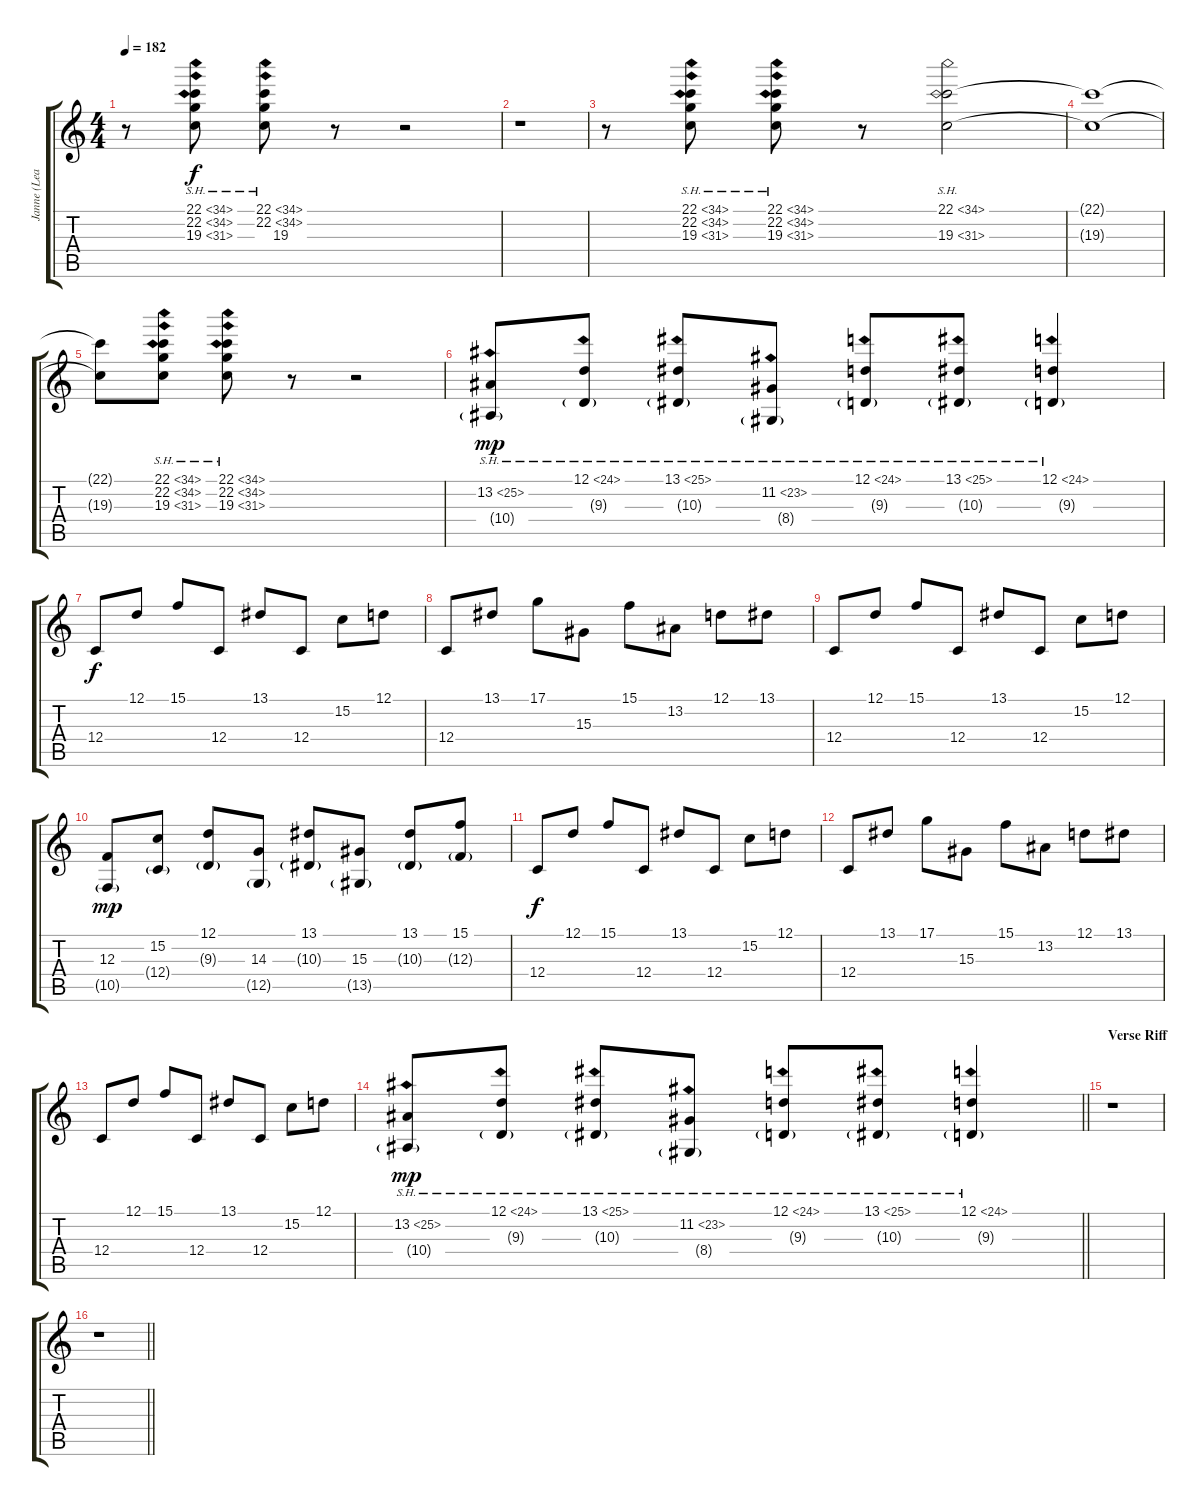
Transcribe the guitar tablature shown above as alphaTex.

\track ("Janne (Lead I)" "Janne (Lea") {instrument lead2sawtooth}
\staff {score tabs}
\tuning (D4 A3 F3 C3 G2 D2) {hide}
\ts (4 4)
\tempo 182
\clef g2
\ks c
r.8{dy f} (22.1{sh 12} 22.2{sh 12} 19.3{sh 12}).8{volume 11 balance 8 instrument stringensemble1} (22.1{sh 12} 22.2{sh 12} 19.3).8 r.8 r.2 |
r.1 |
r.8 (22.1{sh 12} 22.2{sh 12} 19.3{sh 12}).8 (22.1{sh 12} 22.2{sh 12} 19.3{sh 12}).8 r.8 (22.1{sh 12} 19.3{sh 12}).2{volume 9} |
(22.1{t} 19.3{t}).1 |
(22.1{t} 19.3{t}).8 (22.1{sh 12} 22.2{sh 12} 19.3{sh 12}).8{volume 11} (22.1{sh 12} 22.2{sh 12} 19.3{sh 12}).8 r.8 r.2 |
(13.2{sh 12} 10.4{g}).8{dy mp volume 13} (12.1{sh 12} 9.3{g}).8 (13.1{sh 12} 10.3{g}).8 (11.2{sh 12} 8.4{g}).8 (12.1{sh 12} 9.3{g}).8 (13.1{sh 12} 10.3{g}).8 (12.1{sh 12} 9.3{g}).4 |
12.4.8{dy f volume 10 instrument lead2sawtooth} 12.1.8 15.1.8 12.4.8 13.1.8 12.4.8 15.2.8 12.1.8 |
12.4.8 13.1.8 17.1.8 15.3.8 15.1.8 13.2.8 12.1.8 13.1.8 |
12.4.8 12.1.8 15.1.8 12.4.8 13.1.8 12.4.8 15.2.8 12.1.8 |
(12.3 10.5{g}).8{dy mp volume 13 instrument stringensemble1} (15.2 12.4{g}).8 (12.1 9.3{g}).8 (14.3 12.5{g}).8 (13.1 10.3{g}).8 (15.3 13.5{g}).8 (13.1 10.3{g}).8 (15.1 12.3{g}).8 |
12.4.8{dy f volume 10 instrument lead2sawtooth} 12.1.8 15.1.8 12.4.8 13.1.8 12.4.8 15.2.8 12.1.8 |
12.4.8 13.1.8 17.1.8 15.3.8 15.1.8 13.2.8 12.1.8 13.1.8 |
12.4.8 12.1.8 15.1.8 12.4.8 13.1.8 12.4.8 15.2.8 12.1.8 |
\barLineRight lightlight
(13.2{sh 12} 10.4{g}).8{dy mp volume 13 instrument stringensemble1} (12.1{sh 12} 9.3{g}).8 (13.1{sh 12} 10.3{g}).8 (11.2{sh 12} 8.4{g}).8 (12.1{sh 12} 9.3{g}).8 (13.1{sh 12} 10.3{g}).8 (12.1{sh 12} 9.3{g}).4 |
\section ("" "Verse Riff")
r.1{volume 0} |
\barLineRight lightlight
r.1
